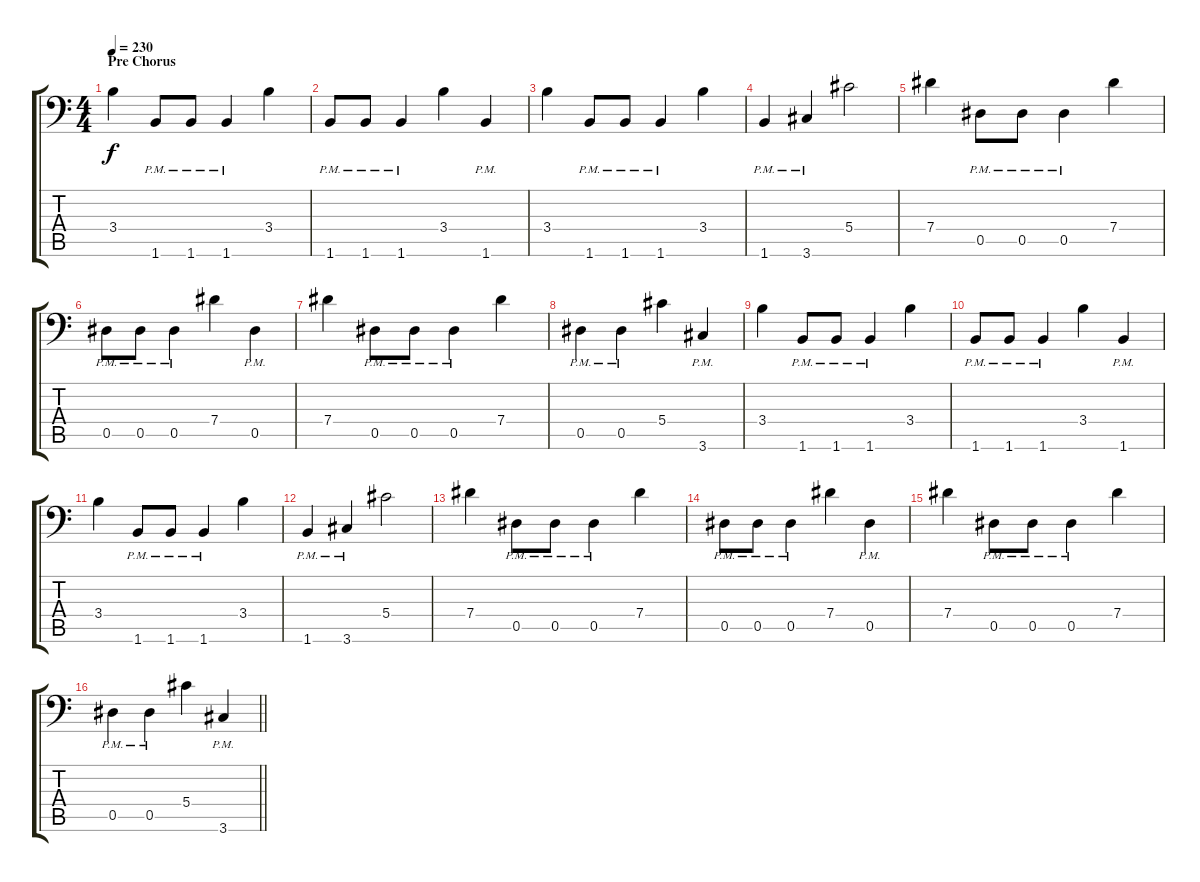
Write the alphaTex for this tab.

\track "" {instrument distortionguitar}
\staff {score tabs}
\tuning (Bb3 F3 Db3 Ab2 Eb2 Bb1) {hide}
\ts (4 4)
\section ("" "Pre Chorus")
\tempo 230
\clef f4
\ks c
3.4.4{dy f} 1.6{pm}.8 1.6{pm}.8 1.6{pm}.4 3.4.4 |
1.6{pm}.8 1.6{pm}.8 1.6{pm}.4 3.4.4 1.6{pm}.4 |
3.4.4 1.6{pm}.8 1.6{pm}.8 1.6{pm}.4 3.4.4 |
1.6{pm}.4 3.6{pm}.4 5.4.2 |
7.4.4 0.5{pm}.8 0.5{pm}.8 0.5{pm}.4 7.4.4 |
0.5{pm}.8 0.5{pm}.8 0.5{pm}.4 7.4.4 0.5{pm}.4 |
7.4.4 0.5{pm}.8 0.5{pm}.8 0.5{pm}.4 7.4.4 |
0.5{pm}.4 0.5{pm}.4 5.4.4 3.6{pm}.4 |
3.4.4 1.6{pm}.8 1.6{pm}.8 1.6{pm}.4 3.4.4 |
1.6{pm}.8 1.6{pm}.8 1.6{pm}.4 3.4.4 1.6{pm}.4 |
3.4.4 1.6{pm}.8 1.6{pm}.8 1.6{pm}.4 3.4.4 |
1.6{pm}.4 3.6{pm}.4 5.4.2 |
7.4.4 0.5{pm}.8 0.5{pm}.8 0.5{pm}.4 7.4.4 |
0.5{pm}.8 0.5{pm}.8 0.5{pm}.4 7.4.4 0.5{pm}.4 |
7.4.4 0.5{pm}.8 0.5{pm}.8 0.5{pm}.4 7.4.4 |
\barLineRight lightlight
0.5{pm}.4 0.5{pm}.4 5.4.4 3.6{pm}.4
